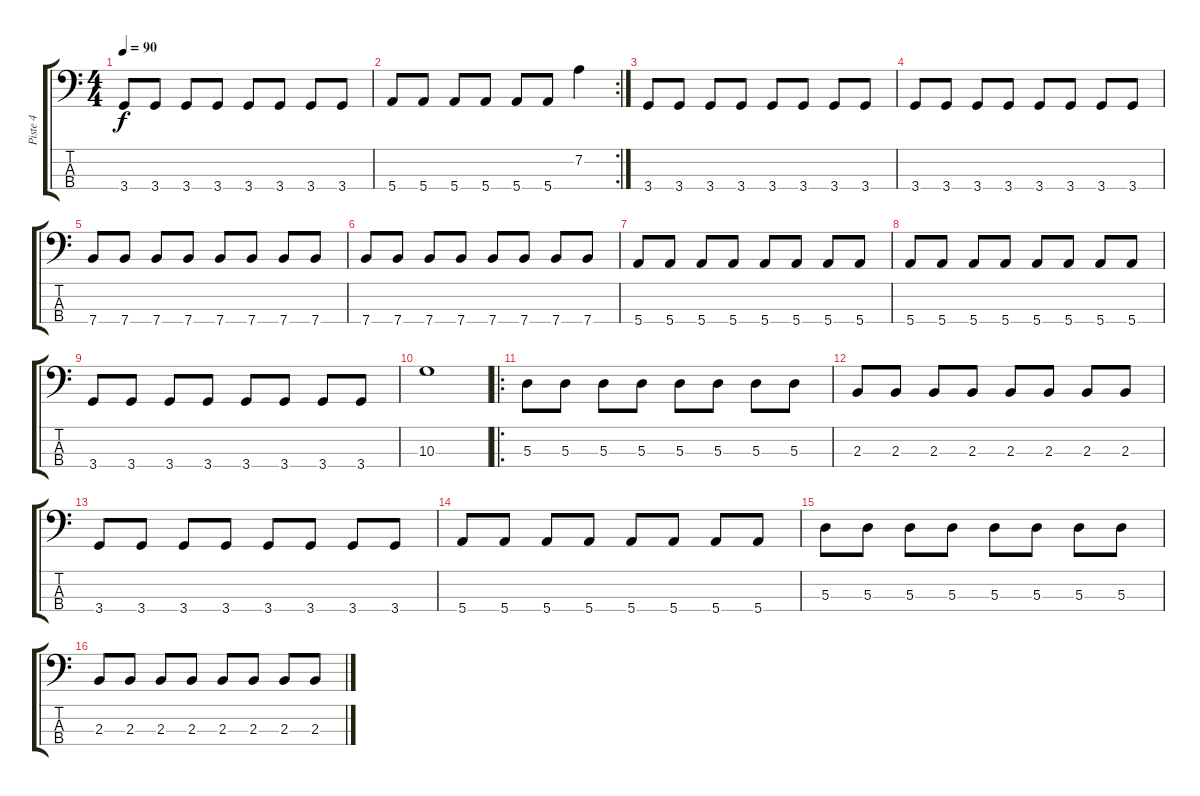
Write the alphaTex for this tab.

\track ("Piste 4" "Piste 4") {instrument electricbassfinger}
\staff {score tabs}
\tuning (G2 D2 A1 E1) {hide}
\ts (4 4)
\tempo 90
\clef f4
\ks c
3.4.8{dy f} 3.4.8 3.4.8 3.4.8 3.4.8 3.4.8 3.4.8 3.4.8 |
\rc 2
5.4.8 5.4.8 5.4.8 5.4.8 5.4.8 5.4.8 7.2.4 |
3.4.8 3.4.8 3.4.8 3.4.8 3.4.8 3.4.8 3.4.8 3.4.8 |
3.4.8 3.4.8 3.4.8 3.4.8 3.4.8 3.4.8 3.4.8 3.4.8 |
7.4.8 7.4.8 7.4.8 7.4.8 7.4.8 7.4.8 7.4.8 7.4.8 |
7.4.8 7.4.8 7.4.8 7.4.8 7.4.8 7.4.8 7.4.8 7.4.8 |
5.4.8 5.4.8 5.4.8 5.4.8 5.4.8 5.4.8 5.4.8 5.4.8 |
5.4.8 5.4.8 5.4.8 5.4.8 5.4.8 5.4.8 5.4.8 5.4.8 |
3.4.8 3.4.8 3.4.8 3.4.8 3.4.8 3.4.8 3.4.8 3.4.8 |
10.3.1 |
\ro
5.3.8 5.3.8 5.3.8 5.3.8 5.3.8 5.3.8 5.3.8 5.3.8 |
2.3.8 2.3.8 2.3.8 2.3.8 2.3.8 2.3.8 2.3.8 2.3.8 |
3.4.8 3.4.8 3.4.8 3.4.8 3.4.8 3.4.8 3.4.8 3.4.8 |
5.4.8 5.4.8 5.4.8 5.4.8 5.4.8 5.4.8 5.4.8 5.4.8 |
5.3.8 5.3.8 5.3.8 5.3.8 5.3.8 5.3.8 5.3.8 5.3.8 |
2.3.8 2.3.8 2.3.8 2.3.8 2.3.8 2.3.8 2.3.8 2.3.8
